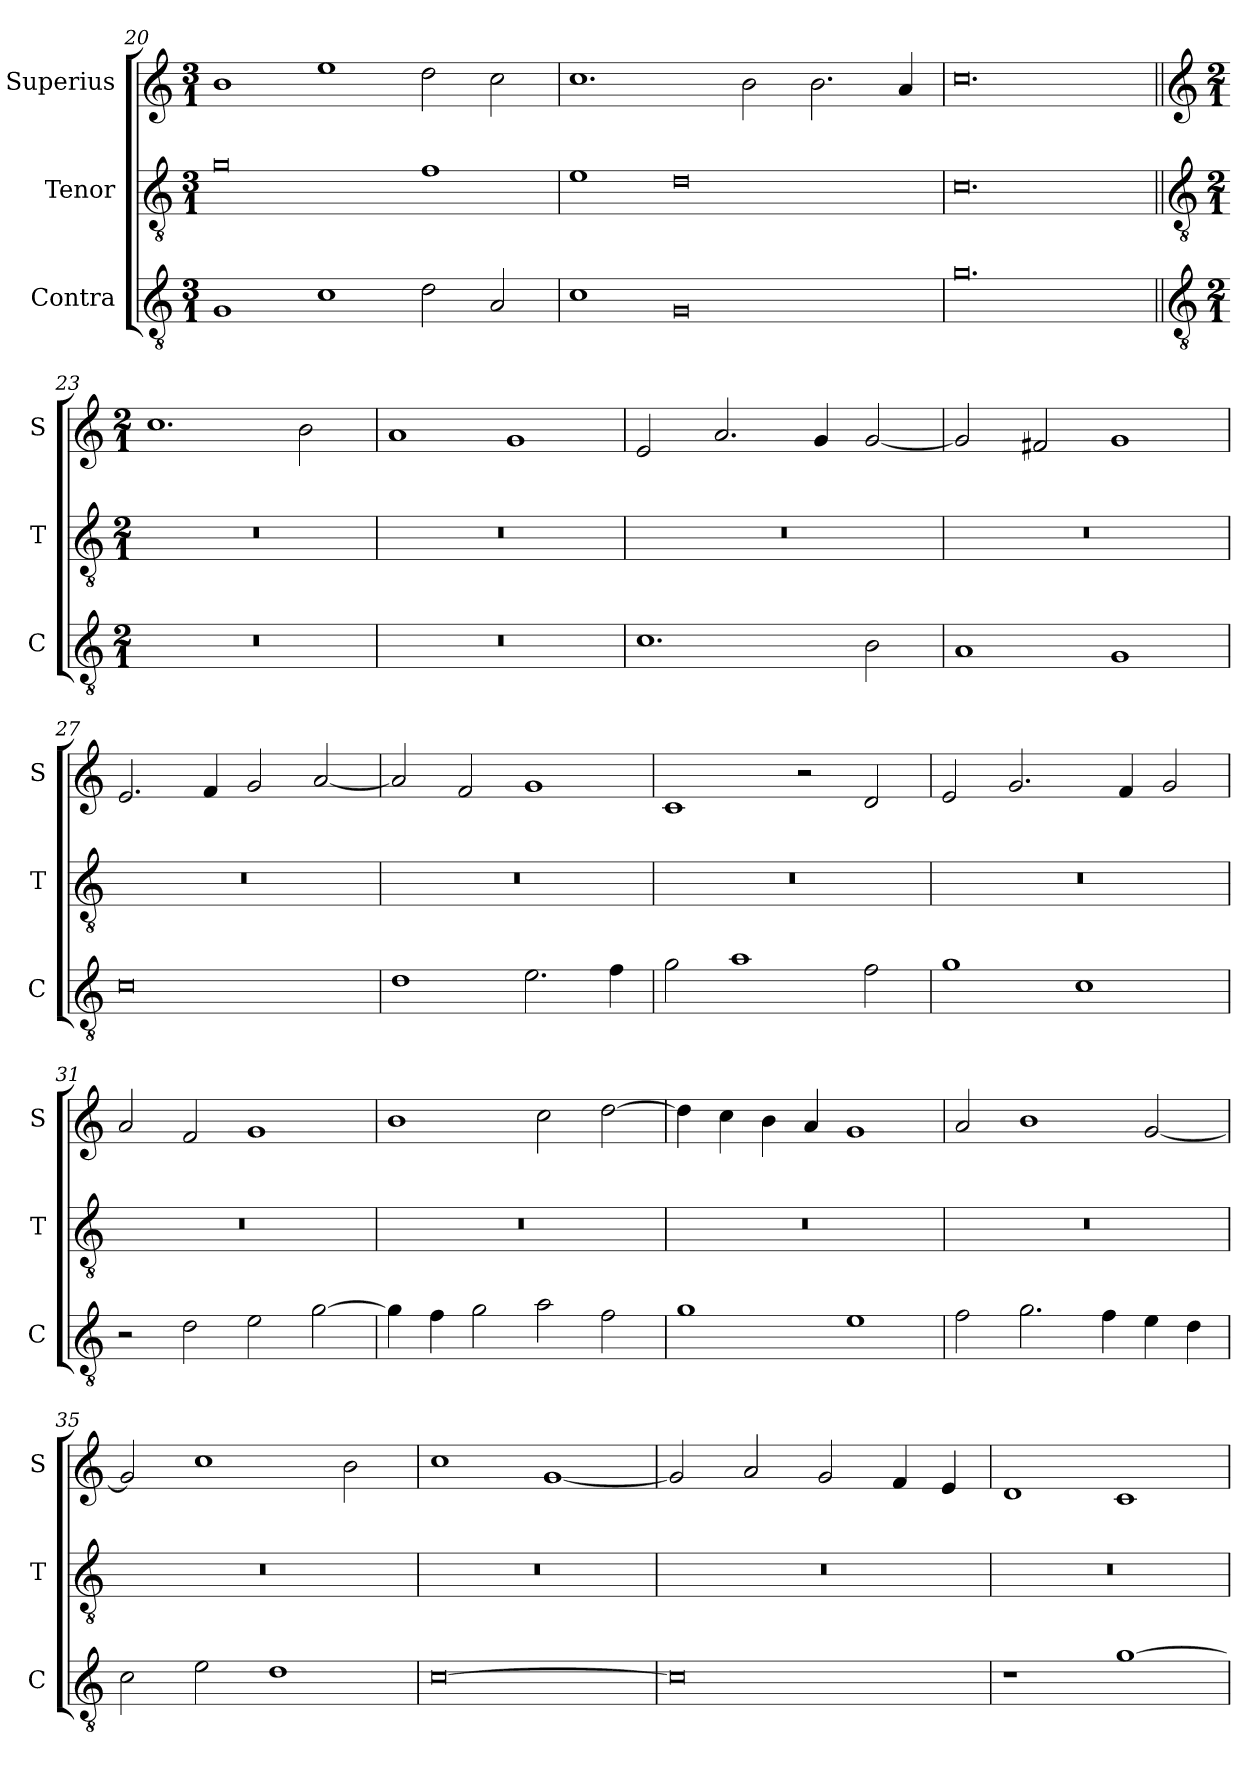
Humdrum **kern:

**kern	**kern	**kern
*part3	*part2	*part1
*staff3	*staff2	*staff1
*I"Contra	*I"Tenor	*I"Superius
*I'C	*I'T	*I'S
*clefGv2	*clefGv2	*clefG2
*k[]	*k[]	*k[]
*M3/1	*M3/1	*M3/1
=20	=20	=20
1G	0g	1b
1c	.	1ee
2d\	1f	2dd\
2A/	.	2cc\
=21	=21	=21
1c	1e	1.cc
0G	0d	.
.	.	2b\
.	.	2.b\
.	.	4a/
=22	=22	=22
0.g	0.c	0.cc
!!LO:LB:g=z
=23||	=23||	=23||
*clefGv2	*clefGv2	*clefG2
*k[]	*k[]	*k[]
*M2/1	*M2/1	*M2/1
0r	0r	1.cc
.	.	2b\
=24	=24	=24
0r	0r	1a
.	.	1g
=25	=25	=25
1.c	0r	2e/
.	.	2.a/
.	.	4g/
2B\	.	[2g/
=26	=26	=26
1A	0r	2g/]
.	.	2f#X/
1G	.	1g
=27	=27	=27
0c	0r	2.e/
.	.	4f/
.	.	2g/
.	.	[2a/
=28	=28	=28
1d	0r	2a/]
.	.	2f/
2.e\	.	1g
4f\	.	.
=29	=29	=29
2g\	0r	1c
1a	.	.
.	.	2r
2f\	.	2d/
=30	=30	=30
1g	0r	2e/
.	.	2.g/
1c	.	.
.	.	4f/
.	.	2g/
=31	=31	=31
2r	0r	2a/
2d\	.	2f/
2e\	.	1g
[2g\	.	.
=32	=32	=32
4g\]	0r	1b
4f\	.	.
2g\	.	.
2a\	.	2cc\
2f\	.	[2dd\
=33	=33	=33
1g	0r	4dd\]
.	.	4cc\
.	.	4b\
.	.	4a/
1e	.	1g
=34	=34	=34
2f\	0r	2a/
2.g\	.	1b
4f\	.	.
4e\	.	[2g/
4d\	.	.
=35	=35	=35
2c\	0r	2g/]
2e\	.	1cc
1d	.	.
.	.	2b\
=36	=36	=36
[0c	0r	1cc
.	.	[1g
=37	=37	=37
0c]	0r	2g/]
.	.	2a/
.	.	2g/
.	.	4f/
.	.	4e/
=38	=38	=38
1r	0r	1d
[1g	.	1c
=	=	=
*-	*-	*-
